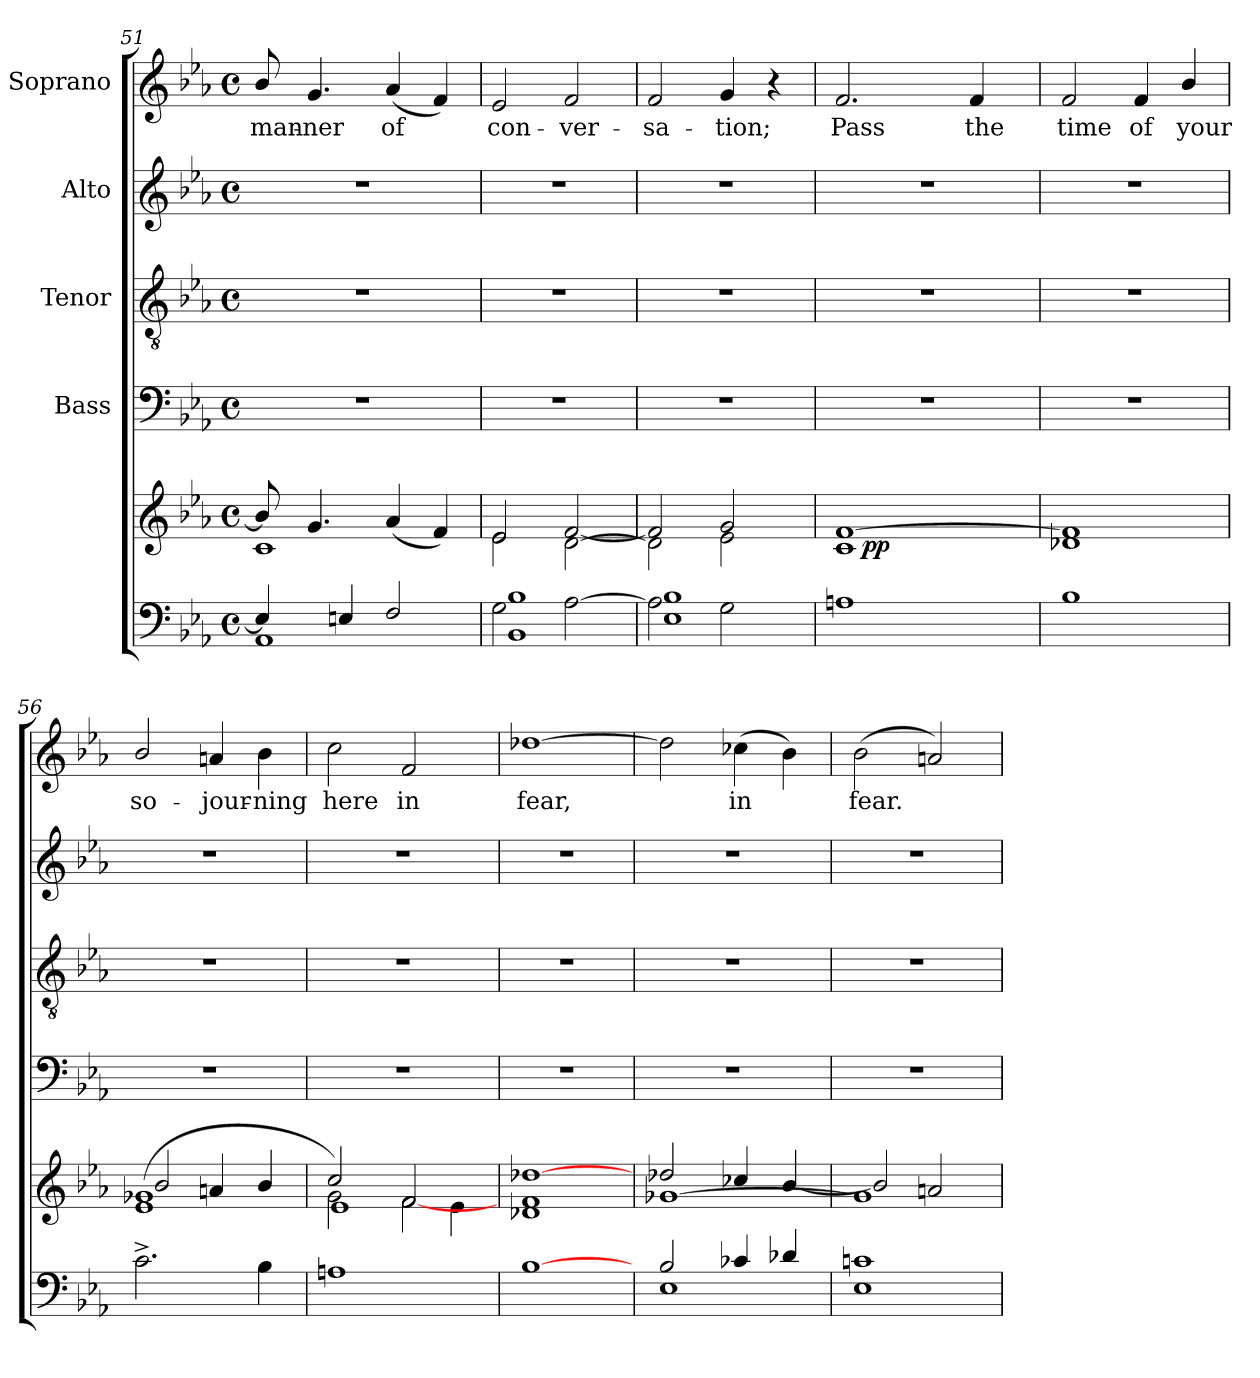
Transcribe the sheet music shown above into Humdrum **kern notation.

**kern	**kern	**dynam	**kern	**kern	**kern	**kern	**text
*part5	*part5	*part5	*part4	*part3	*part2	*part1	*part1
*staff6	*staff5	*staff5/6	*staff4	*staff3	*staff2	*staff1	*staff1
*	*	*	*I"Bass	*I"Tenor	*I"Alto	*I"Soprano	*
*clefF4	*clefG2	*	*clefF4	*clefGv2	*clefG2	*clefG2	*
*k[b-e-a-]	*k[b-e-a-]	*	*k[b-e-a-]	*k[b-e-a-]	*k[b-e-a-]	*k[b-e-a-]	*
*E-:	*E-:	*	*E-:	*E-:	*E-:	*E-:	*
*M4/4	*M4/4	*	*M4/4	*M4/4	*M4/4	*M4/4	*
*met(c)	*met(c)	*	*met(c)	*met(c)	*met(c)	*met(c)	*
=51	=51	=51	=51	=51	=51	=51	=51
*^	*^	*	*	*	*	*	*
!	!	!	!	!	!	!	!	!	!LO:LY:b
1AA-	4E-/]	1c	8b-/]	.	1r	1r	1r	8b-/	man-
!	!	!	!	!	!	!	!	!	!LO:LY:b:rj
.	.	.	4.g/	.	.	.	.	4.g/	-ner
.	4En/	.	.	.	.	.	.	.	.
!	!	!	!	!	!	!	!	!	!LO:LY:b
.	2F/	.	(4a-/	.	.	.	.	(<4a-/	of
.	.	.	4f/)	.	.	.	.	4f/)	.
=52	=52	=52	=52	=52	=52	=52	=52	=52	=52
!	!	!	!	!	!	!	!	!	!LO:LY:b
2G\	1BB- 1B-	2e-\	2e-/	.	1r	1r	1r	2e-/	con-
!	!	!	!	!	!	!	!	!	!LO:LY:b
[<2A-\	.	[<2d\	[>2f/	.	.	.	.	2f/	-ver-
=53	=53	=53	=53	=53	=53	=53	=53	=53	=53
!	!	!	!	!	!	!	!	!	!LO:LY:b
2A-\]	1E- 1B-	2d\]	2f/]	.	1r	1r	1r	2f/	-sa-
!	!	!	!	!	!	!	!	!	!LO:LY:b
2G\	.	2e-\	2g/	.	.	.	.	4g/	-tion;
.	.	.	.	.	.	.	.	4r	.
*v	*v	*	*	*	*	*	*	*	*
!!LO:LB:g=z
=54	=54	=54	=54	=54	=54	=54	=54	=54
!	!	!	!	!	!	!	!	!LO:LY:b
1An	1c [>1f	16.ryy	.	1r	1r	1r	2.f/	Pass
!	!	!	!LO:DY:b	!	!	!	!	!
.	.	2ryy	pp	.	.	.	.	.
.	.	4ryy	.	.	.	.	.	.
!	!	!	!	!	!	!	!	!LO:LY:b
.	.	.	.	.	.	.	4f/	the
.	.	8ryy	.	.	.	.	.	.
.	.	32ryy	.	.	.	.	.	.
=55	=55	=55	=55	=55	=55	=55	=55	=55
!	!	!	!	!	!	!	!	!LO:LY:b
*	*v	*v	*	*	*	*	*	*
1B-	1d-X 1f]	.	1r	1r	1r	2f/	time
!	!	!	!	!	!	!	!LO:LY:b
.	.	.	.	.	.	4f/	of
!	!	!	!	!	!	!	!LO:LY:b
.	.	.	.	.	.	4b-/	your
=56	=56	=56	=56	=56	=56	=56	=56
*	*^	*	*	*	*	*	*
!	!	!	!	!	!	!	!	!LO:LY:b
2.c^>\	(<1e- 1g-X	2b-/	.	1r	1r	1r	2b-/	so-
!	!	!	!	!	!	!	!	!LO:LY:b
.	.	4an/	.	.	.	.	4an/	-jour-
!	!	!	!	!	!	!	!	!LO:LY:b:rj
4B-\	.	4b-/	.	.	.	.	4b-\	-ning
=57	=57	=57	=57	=57	=57	=57	=57	=57
*	*^	*^	*	*	*	*	*	*
!	!	!	!	!	!	!	!	!	!	!LO:LY:b
1An	2g\	2cc/)	1e-	2.ryy	.	1r	1r	1r	2cc\	here
!	!	!	!	!	!	!	!	!	!	!LO:LY:b
.	2f\	[>2f/	.	.	.	.	.	.	2f/	in
.	.	.	.	4e-\	.	.	.	.	.	.
=58	=58	=58	=58	=58	=58	=58	=58	=58	=58	=58
!	!	!	!	!	!	!	!	!	!	!LO:LY:b
*	*v	*v	*v	*v	*	*	*	*	*	*
[>1B-	1d-X 1f [>1dd-X	.	1r	1r	1r	[>1dd-X	fear,
=59	=59	=59	=59	=59	=59	=59	=59
*^	*^	*	*	*	*	*	*
1E-	2B-/	[<1g-X	2dd-/	.	1r	1r	1r	2dd-\]	.
!	!	!	!	!	!	!	!	!	!LO:LY:b
.	4c-X/	.	4cc-X/	.	.	.	.	(>4cc-X\	in
.	4d-X/	.	[>4b-/	.	.	.	.	4b-\)	.
=60	=60	=60	=60	=60	=60	=60	=60	=60	=60
!	!	!	!	!	!	!	!	!	!LO:LY:b
*v	*v	*	*	*	*	*	*	*	*
1E- 1cn	1g-]	2b-/]	.	1r	1r	1r	(>2b-\	fear.
.	.	2an/	.	.	.	.	2an/)	.
*	*v	*v	*	*	*	*	*	*
=	=	=	=	=	=	=	=
*-	*-	*-	*-	*-	*-	*-	*-
